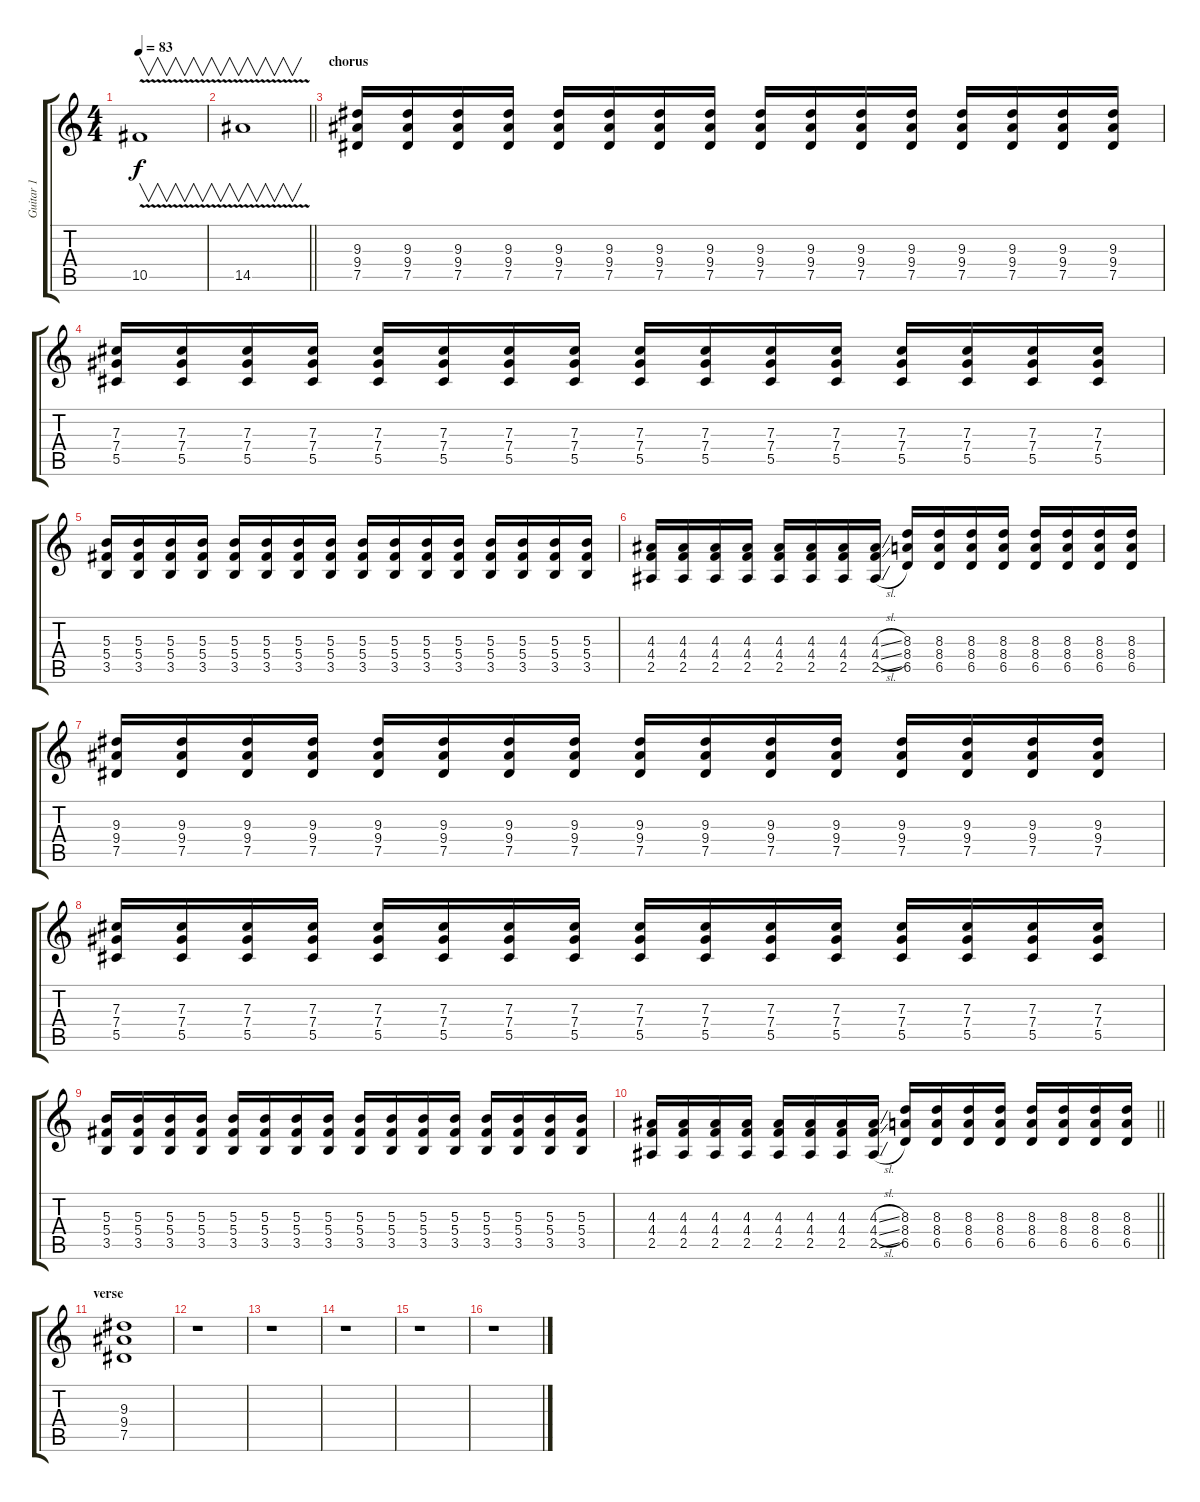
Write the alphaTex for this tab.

\track ("Guitar 1" "Guitar 1") {instrument overdrivenguitar}
\staff {score tabs}
\tuning (Eb4 Bb3 Gb3 Db3 Ab2 Eb2) {hide}
\ts (4 4)
\tempo 83
\clef g2
\ks c
10.5{v}.1{v dy f} |
\barLineRight lightlight
14.5{v}.1{v} |
\section ("" "chorus")
(9.3 9.4 7.5).16{volume 9} (9.3 9.4 7.5).16 (9.3 9.4 7.5).16 (9.3 9.4 7.5).16 (9.3 9.4 7.5).16 (9.3 9.4 7.5).16 (9.3 9.4 7.5).16 (9.3 9.4 7.5).16 (9.3 9.4 7.5).16 (9.3 9.4 7.5).16 (9.3 9.4 7.5).16 (9.3 9.4 7.5).16 (9.3 9.4 7.5).16 (9.3 9.4 7.5).16 (9.3 9.4 7.5).16 (9.3 9.4 7.5).16 |
(7.3 7.4 5.5).16 (7.3 7.4 5.5).16 (7.3 7.4 5.5).16 (7.3 7.4 5.5).16 (7.3 7.4 5.5).16 (7.3 7.4 5.5).16 (7.3 7.4 5.5).16 (7.3 7.4 5.5).16 (7.3 7.4 5.5).16 (7.3 7.4 5.5).16 (7.3 7.4 5.5).16 (7.3 7.4 5.5).16 (7.3 7.4 5.5).16 (7.3 7.4 5.5).16 (7.3 7.4 5.5).16 (7.3 7.4 5.5).16 |
(5.3 5.4 3.5).16 (5.3 5.4 3.5).16 (5.3 5.4 3.5).16 (5.3 5.4 3.5).16 (5.3 5.4 3.5).16 (5.3 5.4 3.5).16 (5.3 5.4 3.5).16 (5.3 5.4 3.5).16 (5.3 5.4 3.5).16 (5.3 5.4 3.5).16 (5.3 5.4 3.5).16 (5.3 5.4 3.5).16 (5.3 5.4 3.5).16 (5.3 5.4 3.5).16 (5.3 5.4 3.5).16 (5.3 5.4 3.5).16 |
(4.3 4.4 2.5).16 (4.3 4.4 2.5).16 (4.3 4.4 2.5).16 (4.3 4.4 2.5).16 (4.3 4.4 2.5).16 (4.3 4.4 2.5).16 (4.3 4.4 2.5).16 (4.3{sl} 4.4{sl} 2.5{sl}).16 (8.3 8.4 6.5).16 (8.3 8.4 6.5).16 (8.3 8.4 6.5).16 (8.3 8.4 6.5).16 (8.3 8.4 6.5).16 (8.3 8.4 6.5).16 (8.3 8.4 6.5).16 (8.3 8.4 6.5).16 |
(9.3 9.4 7.5).16 (9.3 9.4 7.5).16 (9.3 9.4 7.5).16 (9.3 9.4 7.5).16 (9.3 9.4 7.5).16 (9.3 9.4 7.5).16 (9.3 9.4 7.5).16 (9.3 9.4 7.5).16 (9.3 9.4 7.5).16 (9.3 9.4 7.5).16 (9.3 9.4 7.5).16 (9.3 9.4 7.5).16 (9.3 9.4 7.5).16 (9.3 9.4 7.5).16 (9.3 9.4 7.5).16 (9.3 9.4 7.5).16 |
(7.3 7.4 5.5).16 (7.3 7.4 5.5).16 (7.3 7.4 5.5).16 (7.3 7.4 5.5).16 (7.3 7.4 5.5).16 (7.3 7.4 5.5).16 (7.3 7.4 5.5).16 (7.3 7.4 5.5).16 (7.3 7.4 5.5).16 (7.3 7.4 5.5).16 (7.3 7.4 5.5).16 (7.3 7.4 5.5).16 (7.3 7.4 5.5).16 (7.3 7.4 5.5).16 (7.3 7.4 5.5).16 (7.3 7.4 5.5).16 |
(5.3 5.4 3.5).16 (5.3 5.4 3.5).16 (5.3 5.4 3.5).16 (5.3 5.4 3.5).16 (5.3 5.4 3.5).16 (5.3 5.4 3.5).16 (5.3 5.4 3.5).16 (5.3 5.4 3.5).16 (5.3 5.4 3.5).16 (5.3 5.4 3.5).16 (5.3 5.4 3.5).16 (5.3 5.4 3.5).16 (5.3 5.4 3.5).16 (5.3 5.4 3.5).16 (5.3 5.4 3.5).16 (5.3 5.4 3.5).16 |
\barLineRight lightlight
(4.3 4.4 2.5).16 (4.3 4.4 2.5).16 (4.3 4.4 2.5).16 (4.3 4.4 2.5).16 (4.3 4.4 2.5).16 (4.3 4.4 2.5).16 (4.3 4.4 2.5).16 (4.3{sl} 4.4{sl} 2.5{sl}).16 (8.3 8.4 6.5).16 (8.3 8.4 6.5).16 (8.3 8.4 6.5).16 (8.3 8.4 6.5).16 (8.3 8.4 6.5).16 (8.3 8.4 6.5).16 (8.3 8.4 6.5).16 (8.3 8.4 6.5).16 |
\section ("" "verse")
(9.3 9.4 7.5).1 |
r.1 |
r.1 |
r.1 |
r.1 |
r.1
